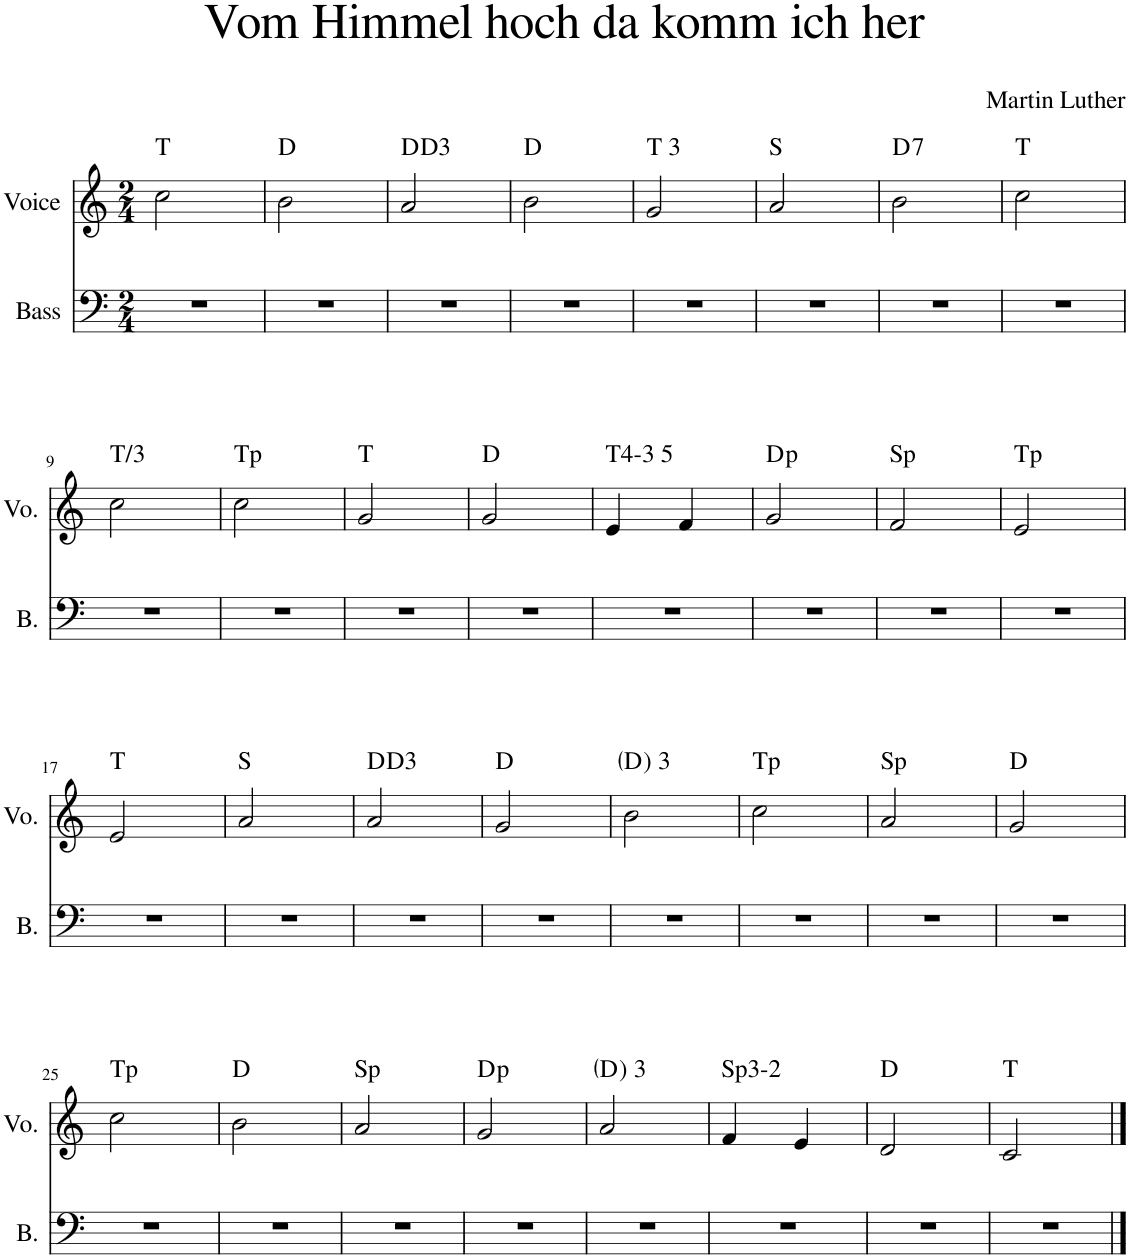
**kern	**kern	**harte
*part2	*part1	*part1
*staff2	*staff1	*
*I"Bass	*I"Voice	*
*I'B.	*I'Vo.	*
*clefF4	*clefG2	*
*k[]	*k[]	*
*M2/4	*M2/4	*
=1	=1	=1
!	!	!LO:H:kt=T
2r	2cc\	N
=2	=2	=2
2r	2b\	D:maj
=3	=3	=3
!	!	!LO:H:kt=D
2r	2a/	.
=4	=4	=4
2r	2b\	D:maj
=5	=5	=5
!	!	!LO:H:kt=T 3
2r	2g/	N
=6	=6	=6
!	!	!LO:H:kt=S
2r	2a/	N
=7	=7	=7
!	!	!LO:H:kt=7
2r	2b\	D:7
=8	=8	=8
!	!	!LO:H:kt=T
2r	2cc\	N
!!LO:LB:g=z
=9	=9	=9
!	!	!LO:H:kt=T/3
2r	2cc\	N
=10	=10	=10
!	!	!LO:H:kt=Tp
2r	2cc\	N
=11	=11	=11
!	!	!LO:H:kt=T
2r	2g/	N
=12	=12	=12
2r	2g/	D:maj
=13	=13	=13
!	!	!LO:H:kt=T4-3 5
2r	4e/	N
.	4fn/	.
=14	=14	=14
!	!	!LO:H:kt=p
2r	2g/	.
=15	=15	=15
!	!	!LO:H:kt=Sp
2r	2f/	N
=16	=16	=16
!	!	!LO:H:kt=Tp
2r	2e/	N
!!LO:LB:g=z
=17	=17	=17
!	!	!LO:H:kt=T
2r	2e/	N
=18	=18	=18
!	!	!LO:H:kt=S
2r	2a/	N
=19	=19	=19
!	!	!LO:H:kt=D
2r	2a/	.
=20	=20	=20
2r	2g/	D:maj
=21	=21	=21
!	!	!LO:H:kt=3
2r	2b\	D:maj
=22	=22	=22
!	!	!LO:H:kt=Tp
2r	2cc\	N
=23	=23	=23
!	!	!LO:H:kt=Sp
2r	2a/	N
=24	=24	=24
2r	2g/	D:maj
!!LO:LB:g=z
=25	=25	=25
!	!	!LO:H:kt=Tp
2r	2cc\	N
=26	=26	=26
2r	2b\	D:maj
=27	=27	=27
!	!	!LO:H:kt=Sp
2r	2a/	N
=28	=28	=28
!	!	!LO:H:kt=p
2r	2g/	.
=29	=29	=29
!	!	!LO:H:kt=3
2r	2a/	D:maj
=30	=30	=30
!	!	!LO:H:kt=Sp3-2
2r	4fn/	N
.	4e/	.
=31	=31	=31
2r	2d/	D:maj
=32	=32	=32
!	!	!LO:H:kt=T
2r	2c/	N
==	==	==
*-	*-	*-
